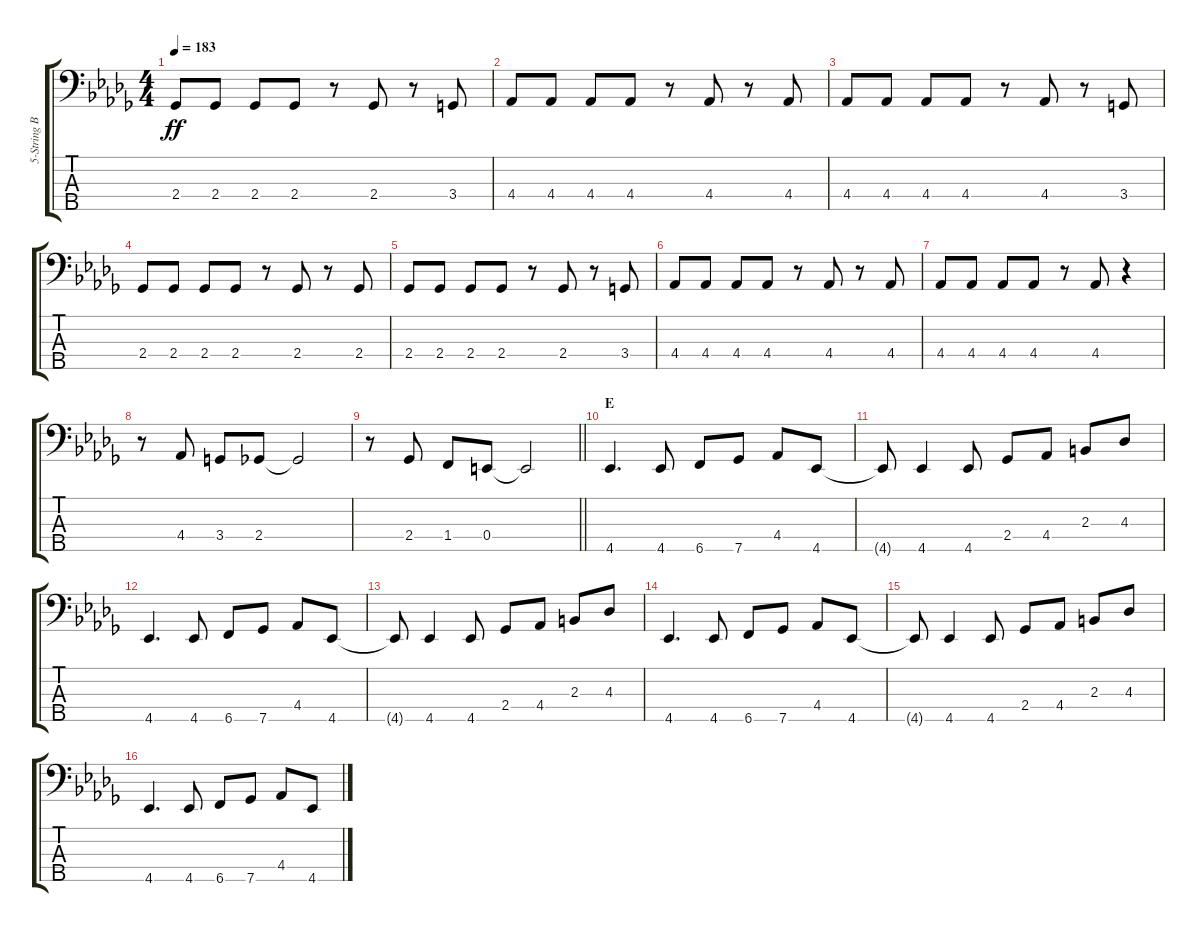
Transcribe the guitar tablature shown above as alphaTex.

\track ("5-String Bass" "5-String B") {instrument electricbassfinger}
\staff {score tabs}
\tuning (G2 D2 A1 E1 B0) {hide}
\ts (4 4)
\tempo 183
\clef f4
\ks db
2.4.8{dy ff} 2.4.8 2.4.8 2.4.8 r.8 2.4.8 r.8 3.4.8 |
4.4.8 4.4.8 4.4.8 4.4.8 r.8 4.4.8 r.8 4.4.8 |
4.4.8 4.4.8 4.4.8 4.4.8 r.8 4.4.8 r.8 3.4.8 |
2.4.8 2.4.8 2.4.8 2.4.8 r.8 2.4.8 r.8 2.4.8 |
2.4.8 2.4.8 2.4.8 2.4.8 r.8 2.4.8 r.8 3.4.8 |
4.4.8 4.4.8 4.4.8 4.4.8 r.8 4.4.8 r.8 4.4.8 |
4.4.8 4.4.8 4.4.8 4.4.8 r.8 4.4.8 r.4 |
r.8 4.4.8 3.4.8 2.4.8 2.4{t}.2 |
\barLineRight lightlight
r.8 2.4.8 1.4.8 0.4.8 0.4{t}.2 |
\section ("" "E")
4.5.4{d} 4.5.8 6.5.8 7.5.8 4.4.8 4.5.8 |
4.5{t}.8 4.5.4 4.5.8 2.4.8 4.4.8 2.3.8 4.3.8 |
4.5.4{d} 4.5.8 6.5.8 7.5.8 4.4.8 4.5.8 |
4.5{t}.8 4.5.4 4.5.8 2.4.8 4.4.8 2.3.8 4.3.8 |
4.5.4{d} 4.5.8 6.5.8 7.5.8 4.4.8 4.5.8 |
4.5{t}.8 4.5.4 4.5.8 2.4.8 4.4.8 2.3.8 4.3.8 |
4.5.4{d} 4.5.8 6.5.8 7.5.8 4.4.8 4.5.8
